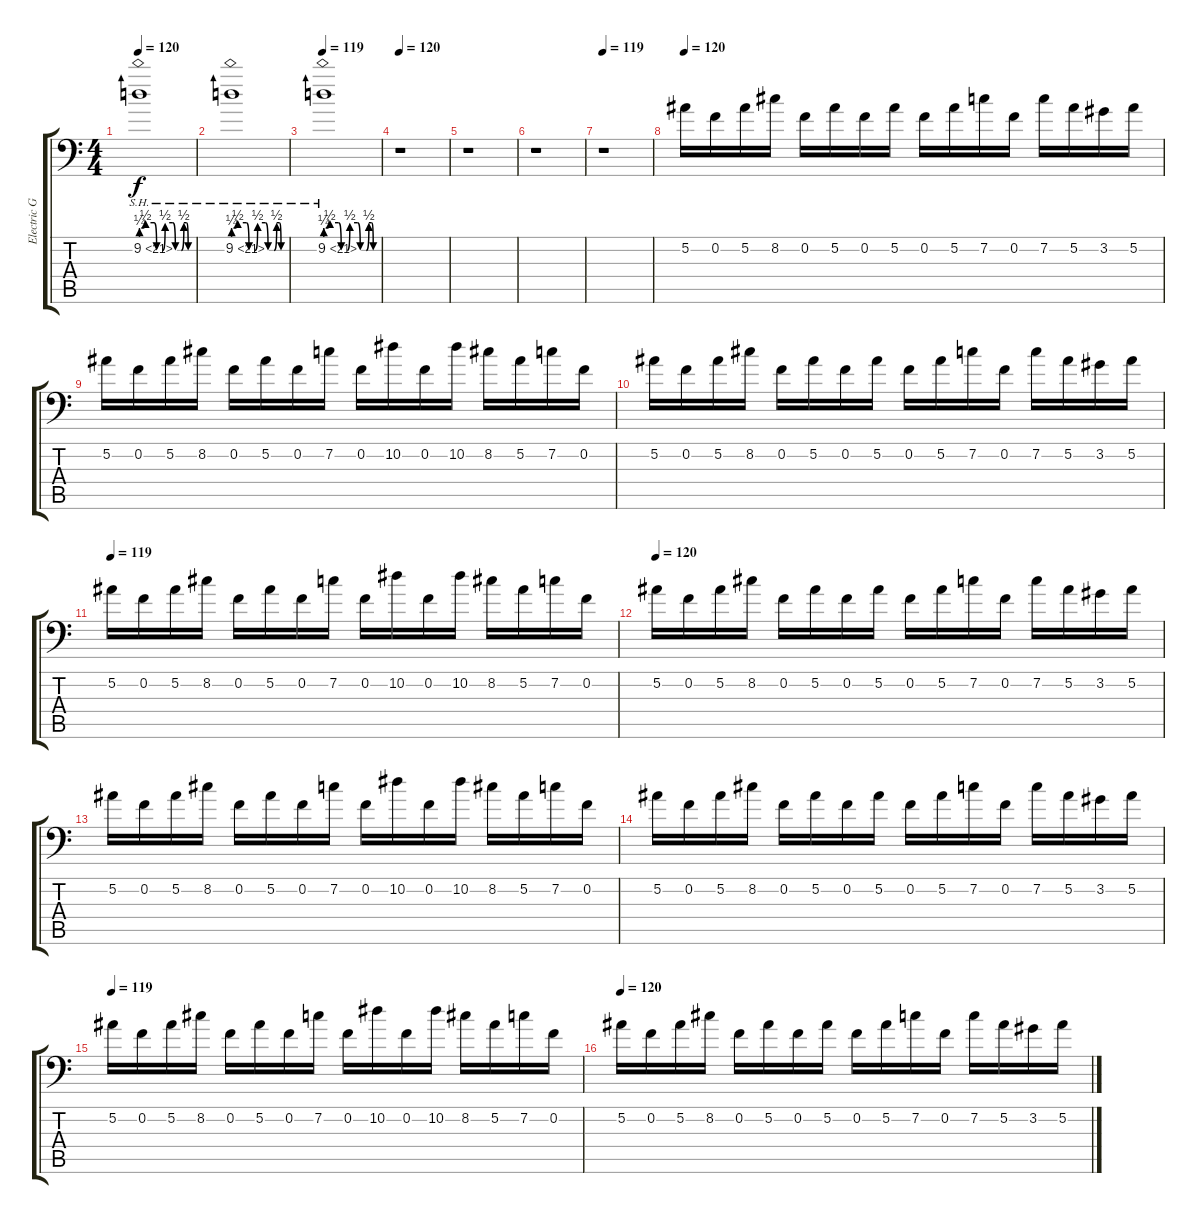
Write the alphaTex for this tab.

\track ("Electric Guitar 1" "Electric G") {instrument distortionguitar}
\staff {score tabs}
\tuning (Bb3 F3 Db3 Ab2 Eb2 Bb1) {hide}
\ts (4 4)
\tempo 120
\clef f4
\ks c
9.2{be (custom 0 1 5 2 15 2 18 0 25 0 28 2 37 2 40 0 47 0 50 2 53 2 55 0 60 0) sh 12}.1{dy f volume 13 balance 8} |
9.2{be (custom 0 1 5 2 15 2 18 0 25 0 28 2 37 2 40 0 47 0 50 2 53 2 55 0 60 0) sh 12}.1{volume 13 balance 8} |
\tempo 119
9.2{be (custom 0 1 5 2 15 2 18 0 25 0 28 2 37 2 40 0 47 0 50 2 53 2 55 0 60 0) sh 12}.1{volume 12 balance 8} |
\tempo 120
r.1 |
r.1 |
r.1 |
\tempo 119
r.1{volume 15 balance 16 instrument distortionguitar} |
\tempo 120
5.2.16 0.2.16 5.2.16 8.2.16 0.2.16 5.2.16 0.2.16 5.2.16 0.2.16 5.2.16 7.2.16 0.2.16 7.2.16 5.2.16 3.2.16 5.2.16 |
5.2.16 0.2.16 5.2.16 8.2.16 0.2.16 5.2.16 0.2.16 7.2.16 0.2.16 10.2.16 0.2.16 10.2.16 8.2.16 5.2.16 7.2.16 0.2.16 |
5.2.16 0.2.16 5.2.16 8.2.16 0.2.16 5.2.16 0.2.16 5.2.16 0.2.16 5.2.16 7.2.16 0.2.16 7.2.16 5.2.16 3.2.16 5.2.16 |
\tempo 119
5.2.16 0.2.16 5.2.16 8.2.16 0.2.16 5.2.16 0.2.16 7.2.16 0.2.16 10.2.16 0.2.16 10.2.16 8.2.16 5.2.16 7.2.16 0.2.16 |
\tempo 120
5.2.16 0.2.16 5.2.16 8.2.16 0.2.16 5.2.16 0.2.16 5.2.16 0.2.16 5.2.16 7.2.16 0.2.16 7.2.16 5.2.16 3.2.16 5.2.16 |
5.2.16 0.2.16 5.2.16 8.2.16 0.2.16 5.2.16 0.2.16 7.2.16 0.2.16 10.2.16 0.2.16 10.2.16 8.2.16 5.2.16 7.2.16 0.2.16 |
5.2.16 0.2.16 5.2.16 8.2.16 0.2.16 5.2.16 0.2.16 5.2.16 0.2.16 5.2.16 7.2.16 0.2.16 7.2.16 5.2.16 3.2.16 5.2.16 |
\tempo 119
5.2.16 0.2.16 5.2.16 8.2.16 0.2.16 5.2.16 0.2.16 7.2.16 0.2.16 10.2.16 0.2.16 10.2.16 8.2.16 5.2.16 7.2.16 0.2.16 |
\tempo 120
5.2.16 0.2.16 5.2.16 8.2.16 0.2.16 5.2.16 0.2.16 5.2.16 0.2.16 5.2.16 7.2.16 0.2.16 7.2.16 5.2.16 3.2.16 5.2.16
